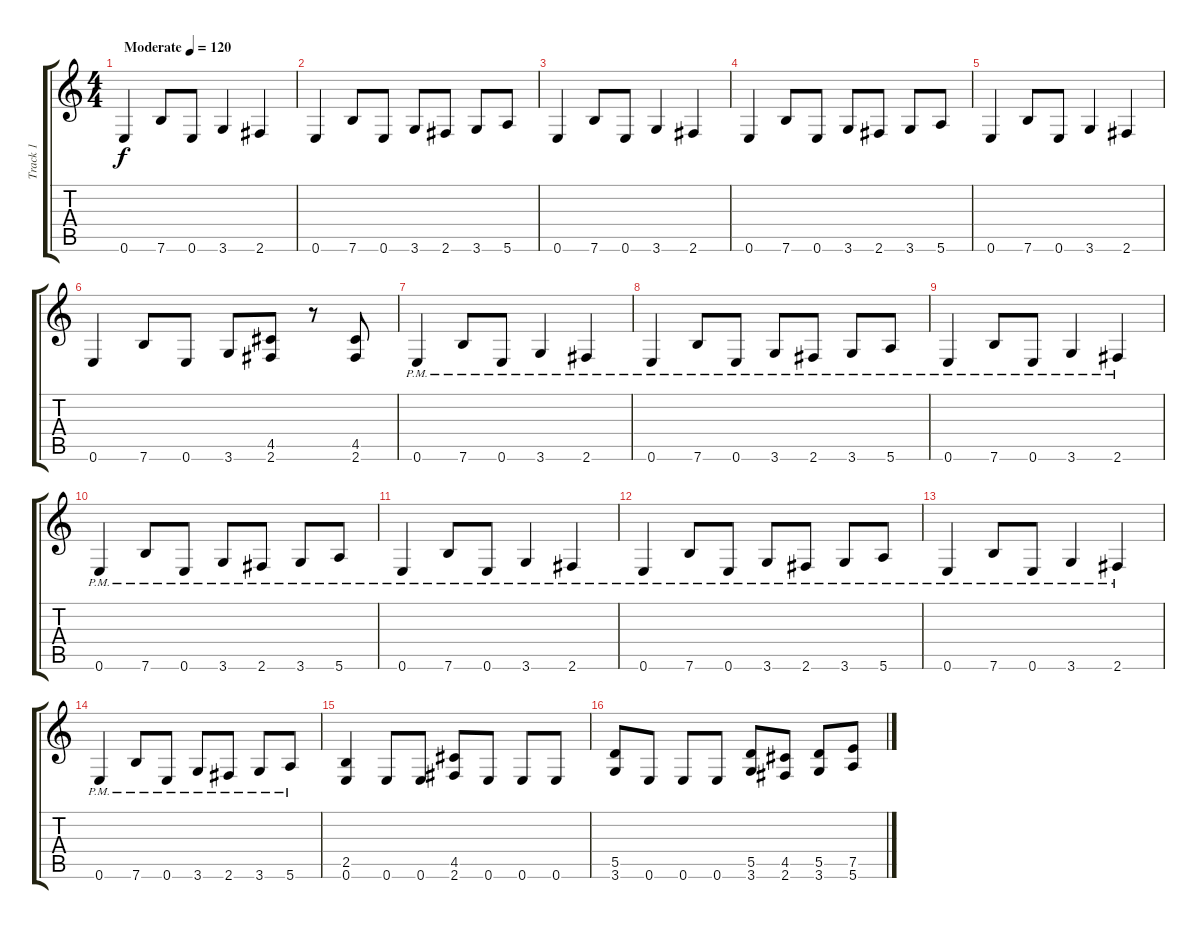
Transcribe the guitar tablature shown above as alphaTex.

\track ("Track 1" "Track 1") {instrument distortionguitar}
\staff {score tabs}
\tuning (E4 B3 G3 D3 A2 E2) {hide}
\ts (4 4)
\tempo (120 "Moderate")
\clef g2
\ks c
0.6.4{dy f instrument distortionguitar} 7.6.8 0.6.8 3.6.4 2.6.4 |
0.6.4 7.6.8 0.6.8 3.6.8 2.6.8 3.6.8 5.6.8 |
0.6.4 7.6.8 0.6.8 3.6.4 2.6.4 |
0.6.4 7.6.8 0.6.8 3.6.8 2.6.8 3.6.8 5.6.8 |
0.6.4 7.6.8 0.6.8 3.6.4 2.6.4 |
0.6.4 7.6.8 0.6.8 3.6.8 (4.5 2.6).8 r.8 (4.5 2.6).8 |
0.6{pm}.4 7.6{pm}.8 0.6{pm}.8 3.6{pm}.4 2.6{pm}.4 |
0.6{pm}.4 7.6{pm}.8 0.6{pm}.8 3.6{pm}.8 2.6{pm}.8 3.6{pm}.8 5.6{pm}.8 |
0.6{pm}.4 7.6{pm}.8 0.6{pm}.8 3.6{pm}.4 2.6{pm}.4 |
0.6{pm}.4 7.6{pm}.8 0.6{pm}.8 3.6{pm}.8 2.6{pm}.8 3.6{pm}.8 5.6{pm}.8 |
0.6{pm}.4 7.6{pm}.8 0.6{pm}.8 3.6{pm}.4 2.6{pm}.4 |
0.6{pm}.4 7.6{pm}.8 0.6{pm}.8 3.6{pm}.8 2.6{pm}.8 3.6{pm}.8 5.6{pm}.8 |
0.6{pm}.4 7.6{pm}.8 0.6{pm}.8 3.6{pm}.4 2.6{pm}.4 |
0.6{pm}.4 7.6{pm}.8 0.6{pm}.8 3.6{pm}.8 2.6{pm}.8 3.6{pm}.8 5.6{pm}.8 |
(2.5 0.6).4 0.6.8 0.6.8 (4.5 2.6).8 0.6.8 0.6.8 0.6.8 |
(5.5 3.6).8 0.6.8 0.6.8 0.6.8 (5.5 3.6).8 (4.5 2.6).8 (5.5 3.6).8 (7.5 5.6).8
